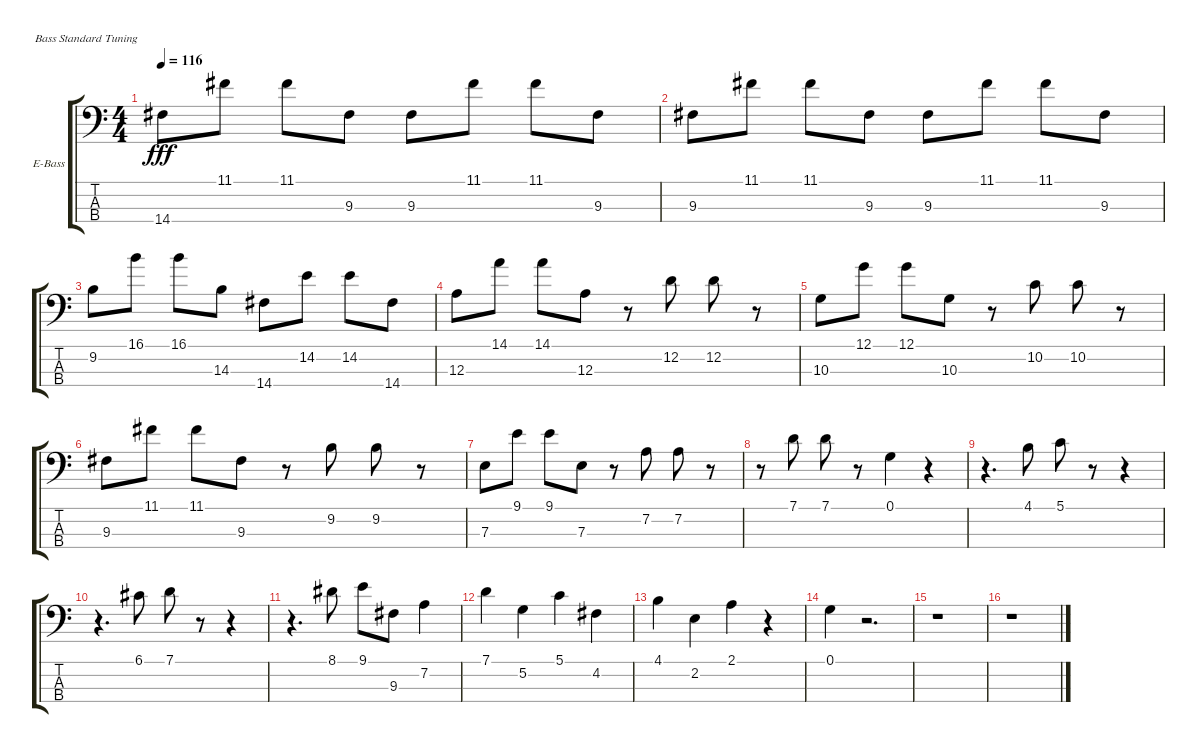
\bracketExtendMode groupsimilarinstruments
\firstSystemTrackNameOrientation horizontal
\otherSystemsTrackNameOrientation horizontal
\track ("Electric Bass" "E-Bass") {instrument acousticbass}
\staff {score tabs}
\tuning (G2 D2 A1 E1)
\ts (4 4)
\tempo 116
\clef f4
\ks c
14.4.8{dy fff} 11.1.8 11.1.8 9.3.8 9.3.8 11.1.8 11.1.8 9.3.8 |
9.3.8 11.1.8 11.1.8 9.3.8 9.3.8 11.1.8 11.1.8 9.3.8 |
9.2.8 16.1.8 16.1.8 14.3.8 14.4.8 14.2.8 14.2.8 14.4.8 |
12.3.8 14.1.8 14.1.8 12.3.8 r.8 12.2.8 12.2.8 r.8 |
10.3.8 12.1.8 12.1.8 10.3.8 r.8 10.2.8 10.2.8 r.8 |
9.3.8 11.1.8 11.1.8 9.3.8 r.8 9.2.8 9.2.8 r.8 |
7.3.8 9.1.8 9.1.8 7.3.8 r.8 7.2.8 7.2.8 r.8 |
r.8 7.1.8 7.1.8 r.8 0.1.4 r.4 |
r.4{d} 4.1.8 5.1.8 r.8 r.4 |
r.4{d} 6.1.8 7.1.8 r.8 r.4 |
r.4{d} 8.1.8 9.1.8 9.3.8 7.2.4 |
7.1.4 5.2.4 5.1.4 4.2.4 |
4.1.4 2.2.4 2.1.4 r.4 |
0.1.4 r.2{d} |
r.1 |
r.1
